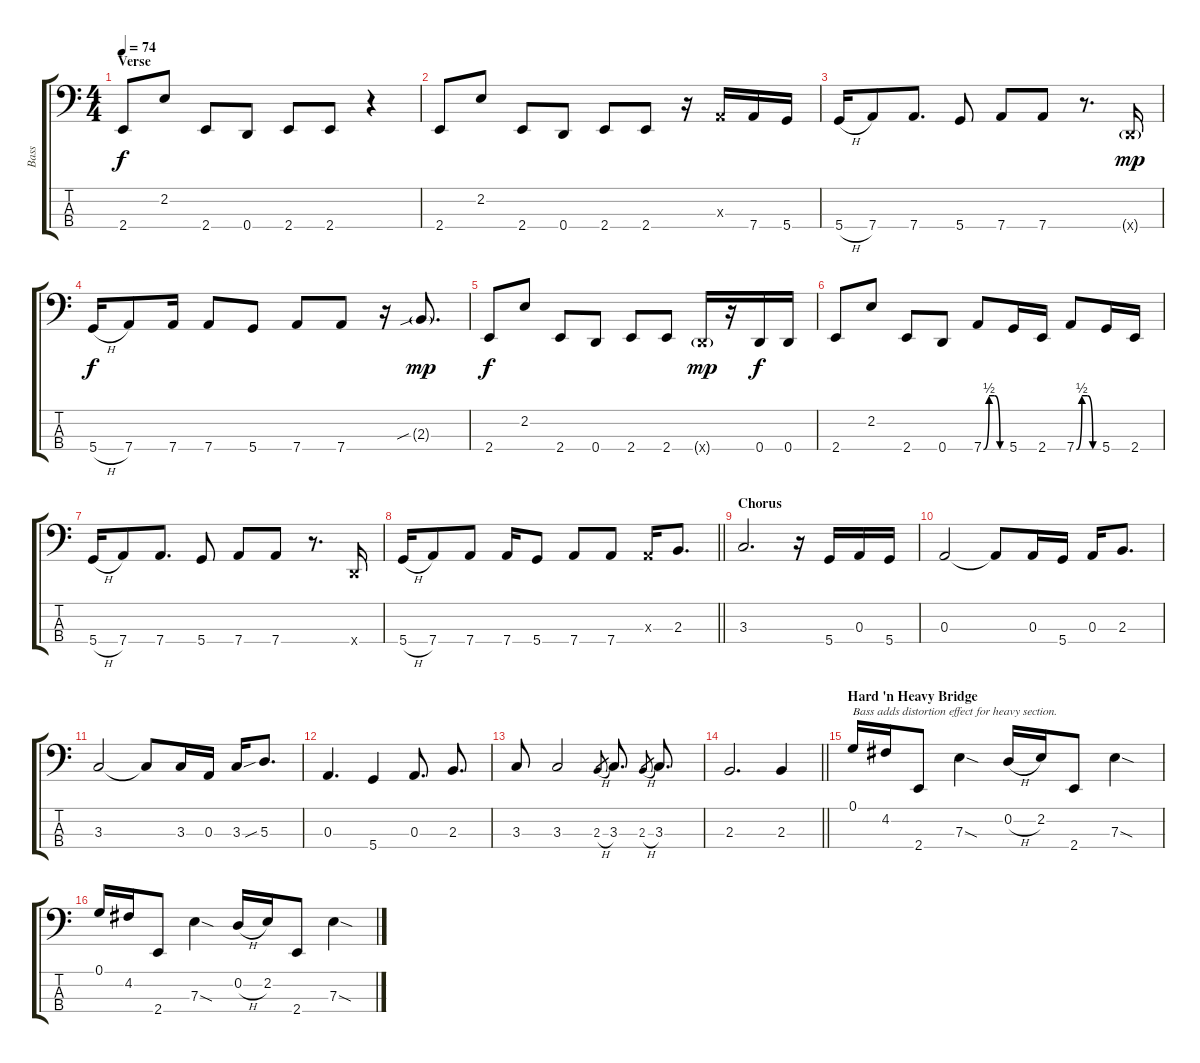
\track ("Bass" "Bass") {instrument electricbassfinger}
\staff {score tabs}
\tuning (G2 D2 A1 D1) {hide}
\ts (4 4)
\section ("" "Verse")
\tempo 74
\clef f4
\ks c
2.4.8{dy f} 2.2.8 2.4.8 0.4.8 2.4.8 2.4.8 r.4 |
2.4.8 2.2.8 2.4.8 0.4.8 2.4.8 2.4.8 r.16 0.3{x}.16 7.4.16 5.4.16 |
5.4{h}.16 7.4.8 7.4.8{d} 5.4.8 7.4.8 7.4.8 r.8{d} 0.4{g x}.16{dy mp} |
5.4{h}.16{dy f} 7.4.8 7.4.16 7.4.8 5.4.8 7.4.8 7.4.8 r.16 2.3{sib g}.8{d dy mp} |
2.4.8{dy f} 2.2.8 2.4.8 0.4.8 2.4.8 2.4.8 0.4{g x}.16{dy mp} r.16 0.4.16{dy f} 0.4.16 |
2.4.8 2.2.8 2.4.8 0.4.8 7.4{be (custom 0 0 15 2 30 2 45 0 60 0)}.8 5.4.16 2.4.16 7.4{be (custom 0 0 15 2 30 2 45 0 60 0)}.8 5.4.16 2.4.16 |
5.4{h}.16 7.4.8 7.4.8{d} 5.4.8 7.4.8 7.4.8 r.8{d} 0.4{x}.16 |
\barLineRight lightlight
5.4{h}.16 7.4.8 7.4.8 7.4.16 5.4.8 7.4.8 7.4.8 0.3{x}.16 2.3.8{d} |
\section ("" "Chorus")
3.3.2{d} r.16 5.4.16 0.3.16 5.4.16 |
0.3.2 0.3{t}.8 0.3.16 5.4.16 0.3.16 2.3.8{d} |
3.3.2 3.3{t}.8 3.3.16 0.3.16 3.3.16 5.3{sib}.8{d} |
0.3.4{d} 5.4.4 0.3.8{d} 2.3.8{d} |
3.3.8 3.3.2 2.3{h}.8{gr} 3.3.8{d} 2.3{h}.8{gr} 3.3.8{d} |
\barLineRight lightlight
2.3.2{d} 2.3.4 |
\section ("" "Hard 'n Heavy Bridge")
0.1.16{txt "Bass adds distortion effect for heavy section." balance 8} 4.2.16 2.4.8 7.3{sod}.4 0.2{h}.16 2.2.16 2.4.8 7.3{sod}.4 |
0.1.16 4.2.16 2.4.8 7.3{sod}.4 0.2{h}.16 2.2.16 2.4.8 7.3{sod}.4
